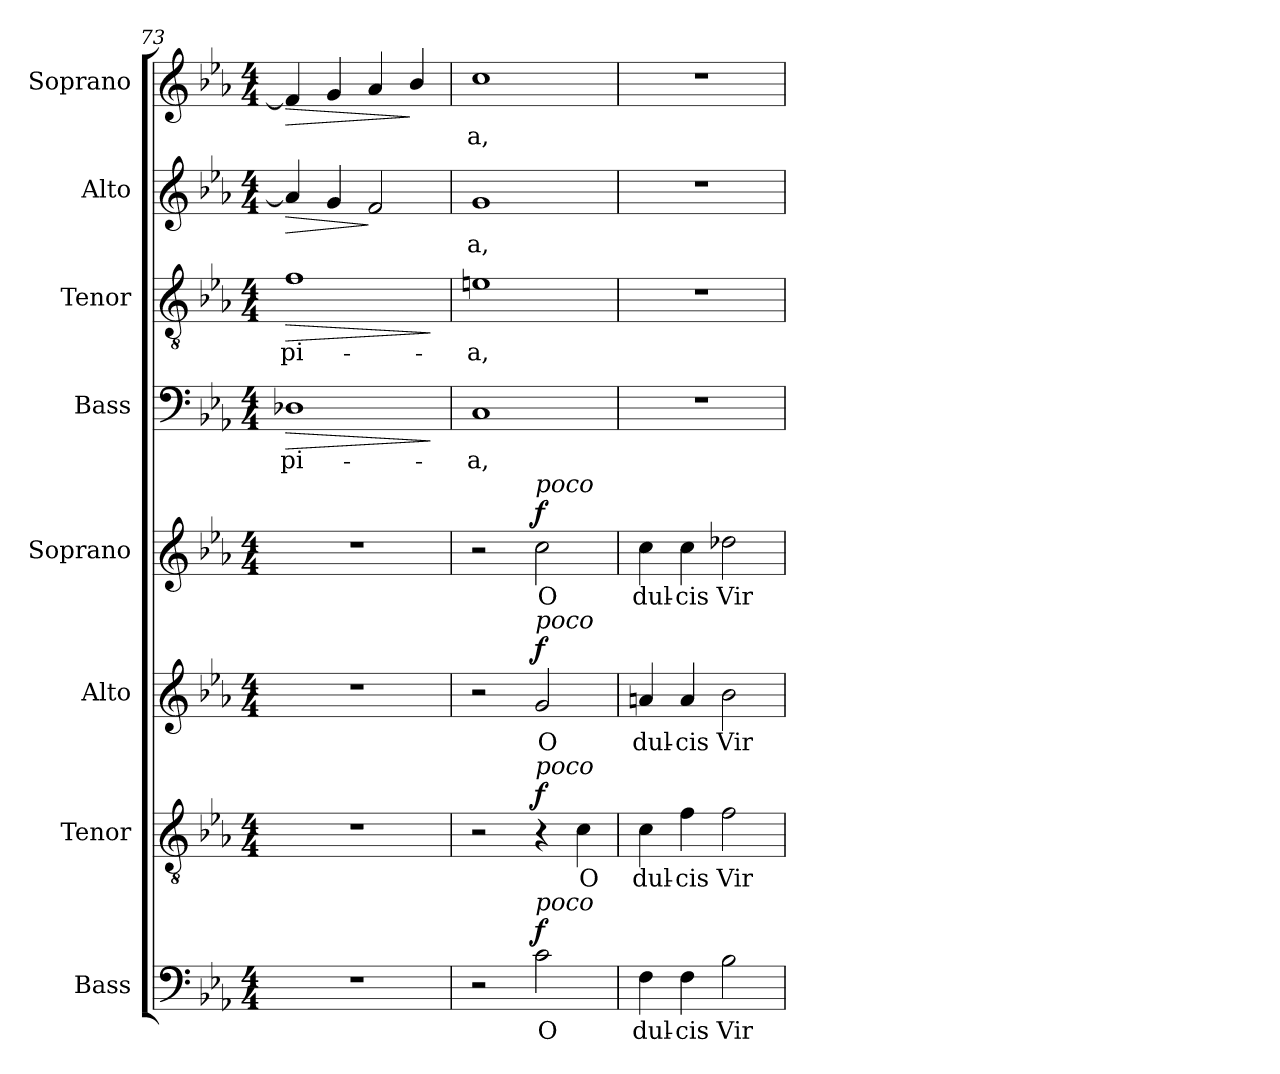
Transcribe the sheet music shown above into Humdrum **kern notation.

**kern	**text	**dynam	**kern	**text	**dynam	**kern	**text	**dynam	**kern	**text	**dynam	**kern	**text	**dynam	**kern	**text	**dynam	**kern	**text	**dynam	**kern	**text	**dynam
*part8	*part8	*part8	*part7	*part7	*part7	*part6	*part6	*part6	*part5	*part5	*part5	*part4	*part4	*part4	*part3	*part3	*part3	*part2	*part2	*part2	*part1	*part1	*part1
*staff8	*staff8	*staff8	*staff7	*staff7	*staff7	*staff6	*staff6	*staff6	*staff5	*staff5	*staff5	*staff4	*staff4	*staff4	*staff3	*staff3	*staff3	*staff2	*staff2	*staff2	*staff1	*staff1	*staff1
*I"Bass	*	*	*I"Tenor	*	*	*I"Alto	*	*	*I"Soprano	*	*	*I"Bass	*	*	*I"Tenor	*	*	*I"Alto	*	*	*I"Soprano	*	*
*I'B.	*	*	*I'T.	*	*	*I'A.	*	*	*I'S.	*	*	*I'B.	*	*	*I'T.	*	*	*I'A.	*	*	*I'S.	*	*
*clefF4	*	*	*clefGv2	*	*	*clefG2	*	*	*clefG2	*	*	*clefF4	*	*	*clefGv2	*	*	*clefG2	*	*	*clefG2	*	*
*	*	*	*ITrd7c12	*	*	*	*	*	*	*	*	*	*	*	*ITrd7c12	*	*	*	*	*	*	*	*
*k[b-e-a-]	*	*	*k[b-e-a-]	*	*	*k[b-e-a-]	*	*	*k[b-e-a-]	*	*	*k[b-e-a-]	*	*	*k[b-e-a-]	*	*	*k[b-e-a-]	*	*	*k[b-e-a-]	*	*
*E-:	*	*	*E-:	*	*	*E-:	*	*	*E-:	*	*	*E-:	*	*	*E-:	*	*	*E-:	*	*	*E-:	*	*
*M4/4	*	*	*M4/4	*	*	*M4/4	*	*	*M4/4	*	*	*M4/4	*	*	*M4/4	*	*	*M4/4	*	*	*M4/4	*	*
=73	=73	=73	=73	=73	=73	=73	=73	=73	=73	=73	=73	=73	=73	=73	=73	=73	=73	=73	=73	=73	=73	=73	=73
!	!	!	!	!	!	!	!	!	!	!	!	!	!LO:LY:b:color=#000000	!LO:HP:b	!	!	!	!	!	!	!	!	!
!	!	!	!	!	!	!	!	!	!	!	!	!	!	!	!	!LO:LY:b:color=#000000	!LO:HP:b	!	!	!LO:HP:b	!	!	!LO:HP:b
1r	.	.	1r	.	.	1r	.	.	1r	.	.	1D-Xi	pi-	>	1Fi	pi-	>	4a-i/]	.	>	4fi/]	.	>
.	.	.	.	.	.	.	.	.	.	.	.	.	.	.	.	.	.	4gi/	.	.	4gi/	.	.
.	.	.	.	.	.	.	.	.	.	.	.	.	.	.	.	.	.	2fi/	.	]	4a-i/	.	.
.	.	.	.	.	.	.	.	.	.	.	.	.	.	.	.	.	.	.	.	.	4b-i/	.	]
.	.	.	.	.	.	.	.	.	.	.	.	.	.	]	.	.	]	.	.	.	.	.	.
=74	=74	=74	=74	=74	=74	=74	=74	=74	=74	=74	=74	=74	=74	=74	=74	=74	=74	=74	=74	=74	=74	=74	=74
!	!	!	!	!	!	!	!	!	!	!	!	!	!LO:LY:b:color=#000000	!	!	!	!	!	!	!	!	!	!
!	!	!	!	!	!	!	!	!	!	!	!	!	!	!	!	!LO:LY:b:color=#000000	!	!	!	!	!	!	!
!	!	!	!	!	!	!	!	!	!	!	!	!	!	!	!	!	!	!	!LO:LY:b:color=#000000	!	!	!	!
!	!	!	!	!	!	!	!	!	!	!	!	!	!	!	!	!	!	!	!	!	!	!LO:LY:b:color=#000000	!
2r	.	.	2r	.	.	2r	.	.	2r	.	.	1Ci	-a,	.	1Eni	-a,	.	1gi	-a,	.	1cci	-a,	.
!	!LO:LY:b:color=#000000	!	!	!	!	!	!	!	!	!	!	!	!	!	!	!	!	!	!	!	!	!	!
!	!	!	!	!	!	!	!LO:LY:b:color=#000000	!	!	!	!	!	!	!	!	!	!	!	!	!	!	!	!
!	!	!	!	!	!	!	!	!	!LO:TX:a:i:t=poco	!	!	!	!	!	!	!	!	!	!	!	!	!	!
!	!	!	!	!	!	!LO:TX:a:i:t=poco	!	!	!	!	!	!	!	!	!	!	!	!	!	!	!	!	!
!	!	!	!LO:TX:a:i:t=poco	!	!	!	!	!	!	!	!	!	!	!	!	!	!	!	!	!	!	!	!
!LO:TX:a:i:t=poco	!	!	!	!	!	!	!	!	!	!	!	!	!	!	!	!	!	!	!	!	!	!	!
!	!	!	!	!	!	!	!	!	!	!LO:LY:b:color=#000000	!	!	!	!	!	!	!	!	!	!	!	!	!
2ci\	O	f	4r	.	f	2gi/	O	f	2cci\	O	f	.	.	.	.	.	.	.	.	.	.	.	.
!	!	!	!	!LO:LY:b:color=#000000	!	!	!	!	!	!	!	!	!	!	!	!	!	!	!	!	!	!	!
.	.	.	4Ci\	O	.	.	.	.	.	.	.	.	.	.	.	.	.	.	.	.	.	.	.
=75	=75	=75	=75	=75	=75	=75	=75	=75	=75	=75	=75	=75	=75	=75	=75	=75	=75	=75	=75	=75	=75	=75	=75
!	!LO:LY:b:color=#000000	!	!	!	!	!	!	!	!	!	!	!	!	!	!	!	!	!	!	!	!	!	!
!	!	!	!	!LO:LY:b:color=#000000	!	!	!	!	!	!	!	!	!	!	!	!	!	!	!	!	!	!	!
!	!	!	!	!	!	!	!LO:LY:b:color=#000000	!	!	!	!	!	!	!	!	!	!	!	!	!	!	!	!
!	!	!	!	!	!	!	!	!	!	!LO:LY:b:color=#000000	!	!	!	!	!	!	!	!	!	!	!	!	!
4Fi\	dul-	.	4Ci\	dul-	.	4ani/	dul-	.	4cci\	dul-	.	1r	.	.	1r	.	.	1r	.	.	1r	.	.
!	!LO:LY:b:color=#000000	!	!	!	!	!	!	!	!	!	!	!	!	!	!	!	!	!	!	!	!	!	!
!	!	!	!	!LO:LY:b:color=#000000	!	!	!	!	!	!	!	!	!	!	!	!	!	!	!	!	!	!	!
!	!	!	!	!	!	!	!LO:LY:b:color=#000000	!	!	!	!	!	!	!	!	!	!	!	!	!	!	!	!
!	!	!	!	!	!	!	!	!	!	!LO:LY:b:color=#000000	!	!	!	!	!	!	!	!	!	!	!	!	!
4Fi\	-cis	.	4Fi\	-cis	.	4ai/	-cis	.	4cci\	-cis	.	.	.	.	.	.	.	.	.	.	.	.	.
!	!LO:LY:b:color=#000000	!	!	!	!	!	!	!	!	!	!	!	!	!	!	!	!	!	!	!	!	!	!
!	!	!	!	!LO:LY:b:color=#000000	!	!	!	!	!	!	!	!	!	!	!	!	!	!	!	!	!	!	!
!	!	!	!	!	!	!	!LO:LY:b:color=#000000	!	!	!	!	!	!	!	!	!	!	!	!	!	!	!	!
!	!	!	!	!	!	!	!	!	!	!LO:LY:b:color=#000000	!	!	!	!	!	!	!	!	!	!	!	!	!
2B-i\	Vir-	.	2Fi\	Vir-	.	2b-i\	Vir-	.	2dd-Xi\	Vir-	.	.	.	.	.	.	.	.	.	.	.	.	.
=	=	=	=	=	=	=	=	=	=	=	=	=	=	=	=	=	=	=	=	=	=	=	=
*-	*-	*-	*-	*-	*-	*-	*-	*-	*-	*-	*-	*-	*-	*-	*-	*-	*-	*-	*-	*-	*-	*-	*-
